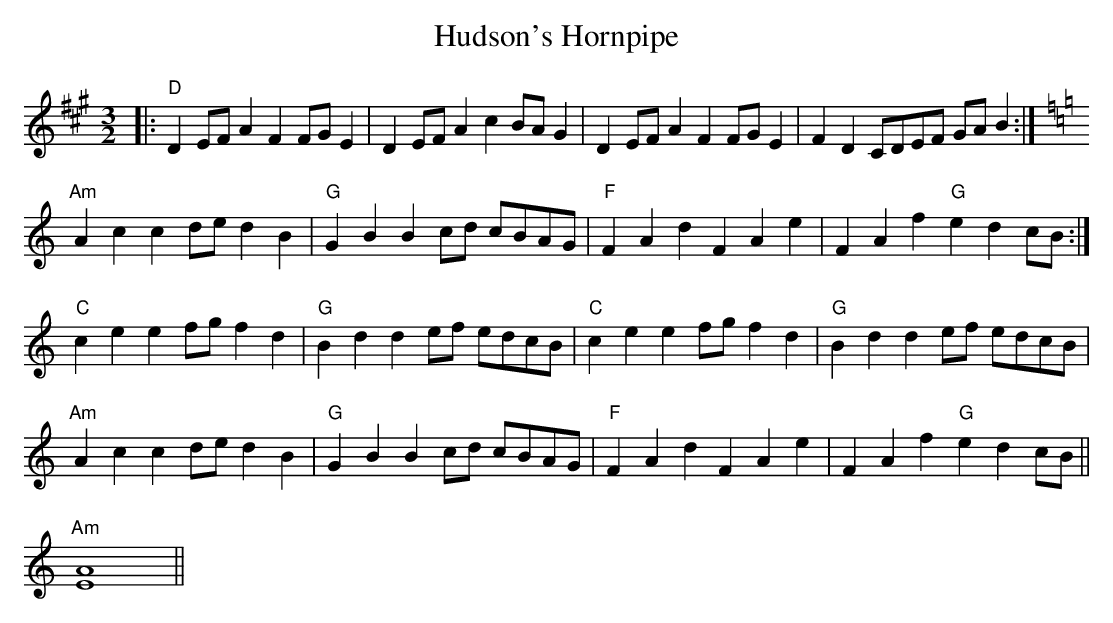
X:1
T: Hudson's Hornpipe
M: 3/2
L: 1/8
K: Amaj
|:"D" D2 EF A2 F2 FG E2|D2 EF A2 c2 BA G2|D2 EF A2 F2 FG E2|F2 D2 CDEF GA B2:|
[K:C]"Am" A2 c2 c2 de d2 B2|"G" G2 B2 B2 cd cBAG|"F" F2 A2 d2 F2 A2 e2|F2 A2 f2"G" e2 d2 cB:|
"C" c2 e2 e2 fg f2 d2|"G" B2 d2 d2 ef edcB|"C" c2 e2 e2 fg f2 d2|"G" B2 d2 d2 ef edcB|
"Am" A2 c2 c2 de d2 B2|"G" G2 B2 B2 cd cBAG|"F" F2 A2 d2 F2 A2 e2|F2 A2 f2"G" e2 d2 cB||
"Am" [E2A2]4||
